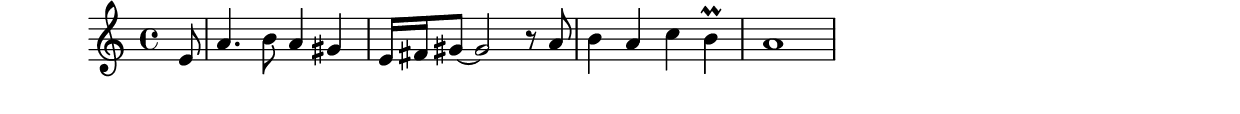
\version "2.18.2"
\include "lilypond-book-preamble.ly"

\relative c' {\time 4/4 \partial 8 
e 8|
a4. b8 a4 gis |
e16 fis gis8~ gis2 r8 a |
b4 a c b4\prall |
a1 |}

